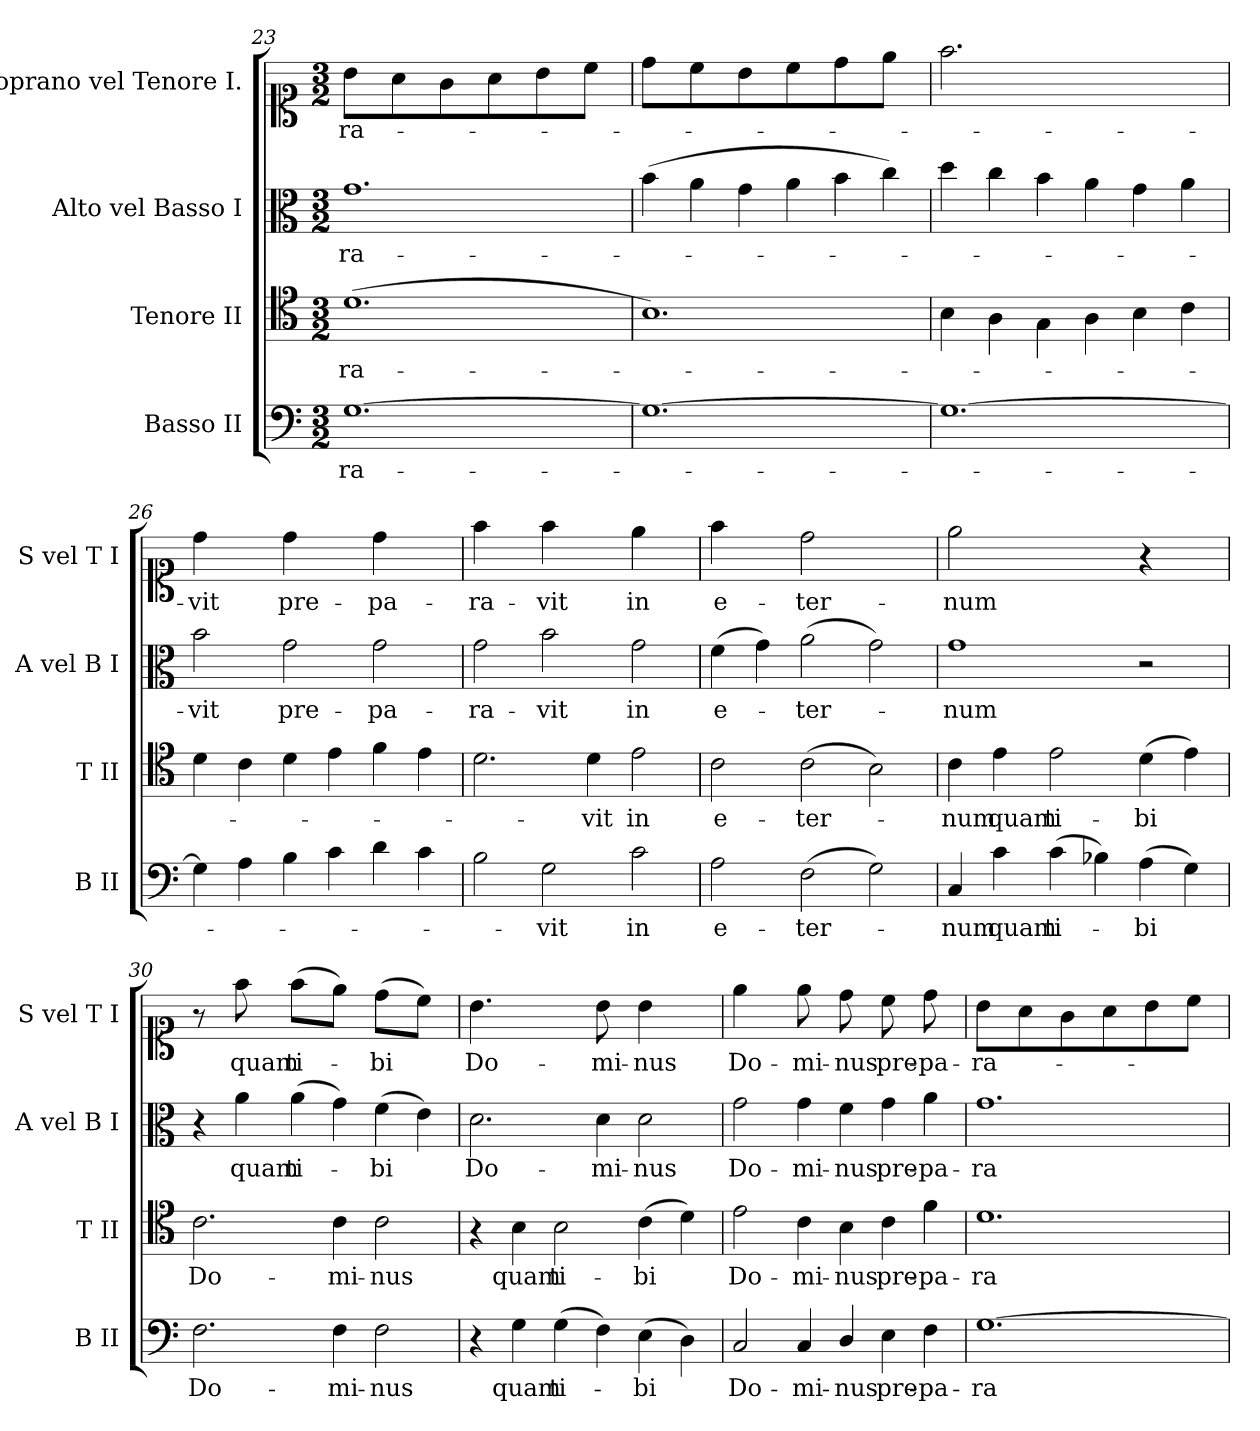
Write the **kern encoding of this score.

**kern	**text	**kern	**text	**kern	**text	**kern	**text
*part4	*part4	*part3	*part3	*part2	*part2	*part1	*part1
*staff4	*staff4	*staff3	*staff3	*staff2	*staff2	*staff1	*staff1
*I"Basso II	*	*I"Tenore II	*	*I"Alto vel Basso I	*	*I"Soprano vel Tenore I.	*
*I'B II	*	*I'T II	*	*I'A vel B I	*	*I'S vel T I	*
*clefF4	*	*clefC4	*	*clefC3	*	*clefC1	*
*k[]	*	*k[]	*	*k[]	*	*k[]	*
*M3/2	*	*M3/2	*	*M3/2	*	*M3/2	*
=23	=23	=23	=23	=23	=23	=23	=23
!	!	!	!	!	!	!LO:N:vis=8	!
[1.G	-ra-	(1.d	-ra-	1.g	-ra-	4b\L	-ra-
!	!	!	!	!	!	!LO:N:vis=8	!
.	.	.	.	.	.	4a\	.
!	!	!	!	!	!	!LO:N:vis=8	!
.	.	.	.	.	.	4g\	.
!	!	!	!	!	!	!LO:N:vis=8	!
.	.	.	.	.	.	4a\	.
!	!	!	!	!	!	!LO:N:vis=8	!
.	.	.	.	.	.	4b\	.
!	!	!	!	!	!	!LO:N:vis=8	!
.	.	.	.	.	.	4cc\J	.
=24	=24	=24	=24	=24	=24	=24	=24
!	!	!	!	!	!	!LO:N:vis=8	!
1.G_	.	1.B)	.	(4b\	.	4dd\L	.
!	!	!	!	!	!	!LO:N:vis=8	!
.	.	.	.	4a\	.	4cc\	.
!	!	!	!	!	!	!LO:N:vis=8	!
.	.	.	.	4g\	.	4b\	.
!	!	!	!	!	!	!LO:N:vis=8	!
.	.	.	.	4a\	.	4cc\	.
!	!	!	!	!	!	!LO:N:vis=8	!
.	.	.	.	4b\	.	4dd\	.
!	!	!	!	!	!	!LO:N:vis=8	!
.	.	.	.	4cc\)	.	4ee\J	.
=25	=25	=25	=25	=25	=25	=25	=25
!	!	!	!	!	!	!LO:N:vis=2.	!
1.G_	.	4B\	.	4dd\	.	1.ff	.
.	.	4A\	.	4cc\	.	.	.
.	.	4G\	.	4b\	.	.	.
.	.	4A\	.	4a\	.	.	.
.	.	4B\	.	4g\	.	.	.
.	.	4c\	.	4a\	.	.	.
=26	=26	=26	=26	=26	=26	=26	=26
!	!	!	!	!	!	!LO:N:vis=4	!
4G\]	.	4d\	.	2b\	-vit	2dd\	-vit
4A\	.	4c\	.	.	.	.	.
!	!	!	!	!	!	!LO:N:vis=4	!
4B\	.	4d\	.	2g\	pre-	2dd\	pre-
4c\	.	4e\	.	.	.	.	.
!	!	!	!	!	!	!LO:N:vis=4	!
4d\	.	4f\	.	2g\	-pa-	2dd\	-pa-
4c\	.	4e\	.	.	.	.	.
=27	=27	=27	=27	=27	=27	=27	=27
!	!	!	!	!	!	!LO:N:vis=4	!
2B\	.	2.d\	.	2g\	-ra-	2ff\	-ra-
!	!	!	!	!	!	!LO:N:vis=4	!
2G\	-vit	.	.	2b\	-vit	2ff\	-vit
.	.	4d\	-vit	.	.	.	.
!	!	!	!	!	!	!LO:N:vis=4	!
2c\	in	2e\	in	2g\	in	2ee\	in
=28	=28	=28	=28	=28	=28	=28	=28
!	!	!	!	!	!	!LO:N:vis=4	!
2A\	e-	2c\	e-	(4f\	e-	2ff\	e-
.	.	.	.	4g\)	.	.	.
!	!	!	!	!	!	!LO:N:vis=2	!
(2F\	-ter-	(2c\	-ter-	(2a\	-ter-	1dd	-ter-
2G\)	.	2B\)	.	2g\)	.	.	.
=29	=29	=29	=29	=29	=29	=29	=29
!	!	!	!	!	!	!LO:N:vis=2	!
4C/	-num	4c\	-num	1g	-num	1ee	-num
4c\	quam	4e\	quam	.	.	.	.
(4c\	ti-	2e\	ti-	.	.	.	.
4B-X\)	.	.	.	.	.	.	.
!	!	!	!	!	!	!LO:N:vis=4	!
(4A\	-bi	(4d\	-bi	2r	.	2r	.
4G\)	.	4e\)	.	.	.	.	.
=30	=30	=30	=30	=30	=30	=30	=30
!	!	!	!	!	!	!LO:N:vis=8	!
2.F\	Do-	2.c\	Do-	4r	.	4r	.
!	!	!	!	!	!	!LO:N:vis=8	!
.	.	.	.	4a\	quam	4ff\	quam
!	!	!	!	!	!	!LO:N:vis=8	!
.	.	.	.	(4a\	ti-	(4ff\L	ti-
!	!	!	!	!	!	!LO:N:vis=8	!
4F\	-mi-	4c\	-mi-	4g\)	.	4ee\J)	.
!	!	!	!	!	!	!LO:N:vis=8	!
2F\	-nus	2c\	-nus	(4f\	-bi	(4dd\L	-bi
!	!	!	!	!	!	!LO:N:vis=8	!
.	.	.	.	4e\)	.	4cc\J)	.
=31	=31	=31	=31	=31	=31	=31	=31
!	!	!	!	!	!	!LO:N:vis=4.	!
4r	.	4r	.	2.d\	Do-	2.b\	Do-
4G\	quam	4B\	quam	.	.	.	.
(4G\	ti-	2B\	ti-	.	.	.	.
!	!	!	!	!	!	!LO:N:vis=8	!
4F\)	.	.	.	4d\	-mi-	4b\	-mi-
!	!	!	!	!	!	!LO:N:vis=4	!
(4E\	-bi	(4c\	-bi	2d\	-nus	2b\	-nus
4D\)	.	4d\)	.	.	.	.	.
=32	=32	=32	=32	=32	=32	=32	=32
!	!	!	!	!	!	!LO:N:vis=4	!
2C/	Do-	2e\	Do-	2g\	Do-	2ee\	Do-
!	!	!	!	!	!	!LO:N:vis=8	!
4C/	-mi-	4c\	-mi-	4g\	-mi-	4ee\	-mi-
!	!	!	!	!	!	!LO:N:vis=8	!
4D/	-nus	4B\	-nus	4f\	-nus	4dd\	-nus
!	!	!	!	!	!	!LO:N:vis=8	!
4E\	pre-	4c\	pre-	4g\	pre-	4cc\	pre-
!	!	!	!	!	!	!LO:N:vis=8	!
4F\	-pa-	4f\	-pa-	4a\	-pa-	4dd\	-pa-
=33	=33	=33	=33	=33	=33	=33	=33
!	!	!	!	!	!	!LO:N:vis=8	!
[1.G	-ra-	1.d	-ra-	1.g	-ra-	4b\L	-ra-
!	!	!	!	!	!	!LO:N:vis=8	!
.	.	.	.	.	.	4a\	.
!	!	!	!	!	!	!LO:N:vis=8	!
.	.	.	.	.	.	4g\	.
!	!	!	!	!	!	!LO:N:vis=8	!
.	.	.	.	.	.	4a\	.
!	!	!	!	!	!	!LO:N:vis=8	!
.	.	.	.	.	.	4b\	.
!	!	!	!	!	!	!LO:N:vis=8	!
.	.	.	.	.	.	4cc\J	.
=	=	=	=	=	=	=	=
*-	*-	*-	*-	*-	*-	*-	*-
